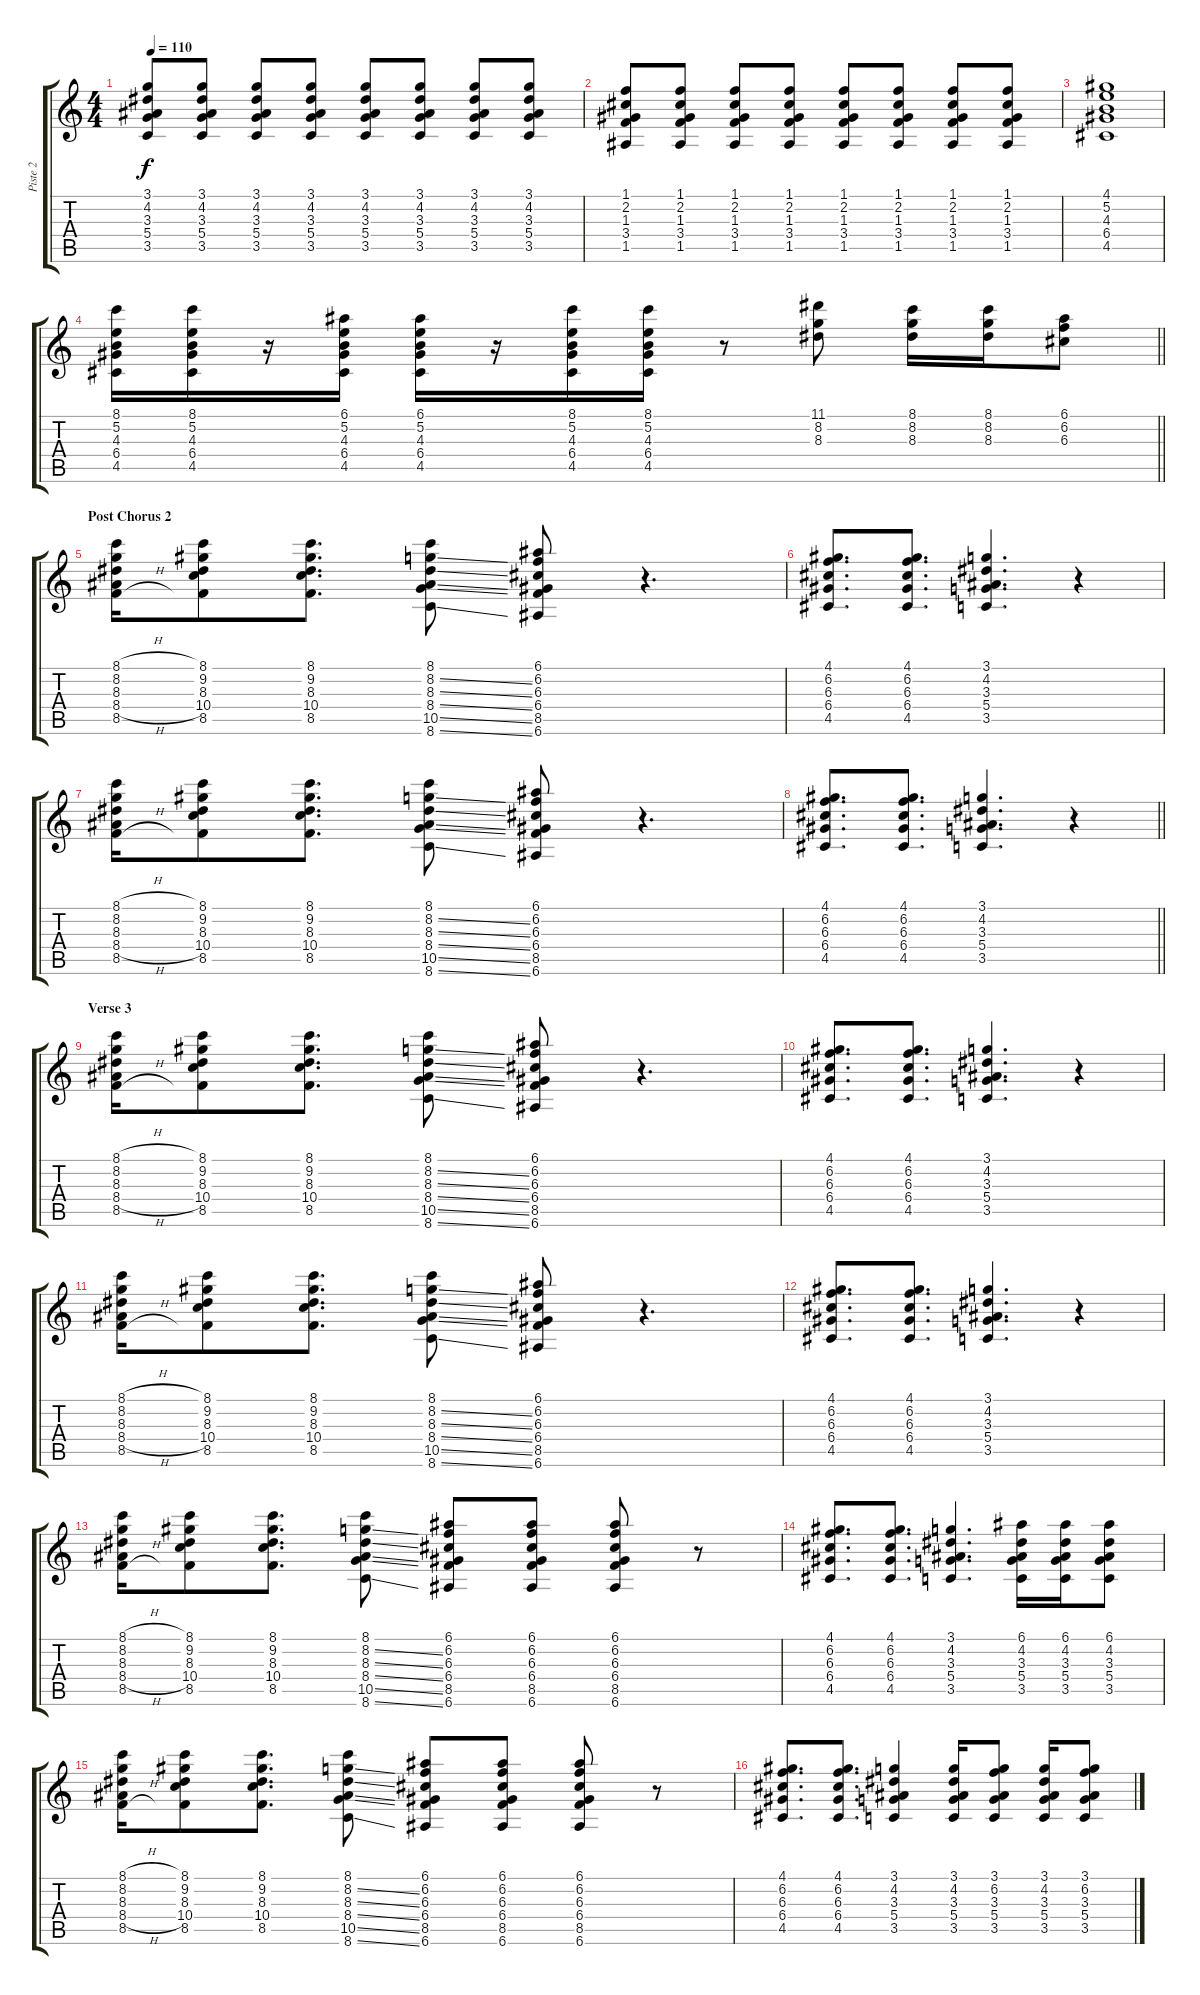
\track ("Piste 2" "Piste 2") {instrument electricguitarclean}
\staff {score tabs}
\tuning (E4 B3 G3 D3 A2 E2) {hide}
\ts (4 4)
\tempo 110
\clef g2
\ks c
(3.1 4.2 3.3 5.4 3.5).8{dy f} (3.1 4.2 3.3 5.4 3.5).8 (3.1 4.2 3.3 5.4 3.5).8 (3.1 4.2 3.3 5.4 3.5).8 (3.1 4.2 3.3 5.4 3.5).8 (3.1 4.2 3.3 5.4 3.5).8 (3.1 4.2 3.3 5.4 3.5).8 (3.1 4.2 3.3 5.4 3.5).8 |
(1.1 2.2 1.3 3.4 1.5).8 (1.1 2.2 1.3 3.4 1.5).8 (1.1 2.2 1.3 3.4 1.5).8 (1.1 2.2 1.3 3.4 1.5).8 (1.1 2.2 1.3 3.4 1.5).8 (1.1 2.2 1.3 3.4 1.5).8 (1.1 2.2 1.3 3.4 1.5).8 (1.1 2.2 1.3 3.4 1.5).8 |
(4.1 5.2 4.3 6.4 4.5).1 |
\barLineRight lightlight
(8.1 5.2 4.3 6.4 4.5).16 (8.1 5.2 4.3 6.4 4.5).16 r.16 (6.1 5.2 4.3 6.4 4.5).16 (6.1 5.2 4.3 6.4 4.5).16 r.16 (8.1 5.2 4.3 6.4 4.5).16 (8.1 5.2 4.3 6.4 4.5).16 r.8 (11.1 8.2 8.3).8 (8.1 8.2 8.3).16 (8.1 8.2 8.3).16 (6.1 6.2 6.3).8 |
\section ("" "Post Chorus 2")
(8.1{h} 8.2{h} 8.3{h} 8.4{h} 8.5{h}).16 (8.1 9.2 8.3 10.4 8.5).8 (8.1 9.2 8.3 10.4 8.5).8{d} (8.1 8.2{ss} 8.3{ss} 8.4{ss} 10.5{ss} 8.6{ss}).8 (6.1 6.2 6.3 6.4 8.5 6.6).8 r.4{d} |
(4.1 6.2 6.3 6.4 4.5).8{d} (4.1 6.2 6.3 6.4 4.5).8{d} (3.1 4.2 3.3 5.4 3.5).4{d} r.4 |
(8.1{h} 8.2{h} 8.3{h} 8.4{h} 8.5{h}).16 (8.1 9.2 8.3 10.4 8.5).8 (8.1 9.2 8.3 10.4 8.5).8{d} (8.1 8.2{ss} 8.3{ss} 8.4{ss} 10.5{ss} 8.6{ss}).8 (6.1 6.2 6.3 6.4 8.5 6.6).8 r.4{d} |
\barLineRight lightlight
(4.1 6.2 6.3 6.4 4.5).8{d} (4.1 6.2 6.3 6.4 4.5).8{d} (3.1 4.2 3.3 5.4 3.5).4{d} r.4 |
\section ("" "Verse 3")
(8.1{h} 8.2{h} 8.3{h} 8.4{h} 8.5{h}).16 (8.1 9.2 8.3 10.4 8.5).8 (8.1 9.2 8.3 10.4 8.5).8{d} (8.1 8.2{ss} 8.3{ss} 8.4{ss} 10.5{ss} 8.6{ss}).8 (6.1 6.2 6.3 6.4 8.5 6.6).8 r.4{d} |
(4.1 6.2 6.3 6.4 4.5).8{d} (4.1 6.2 6.3 6.4 4.5).8{d} (3.1 4.2 3.3 5.4 3.5).4{d} r.4 |
(8.1{h} 8.2{h} 8.3{h} 8.4{h} 8.5{h}).16 (8.1 9.2 8.3 10.4 8.5).8 (8.1 9.2 8.3 10.4 8.5).8{d} (8.1 8.2{ss} 8.3{ss} 8.4{ss} 10.5{ss} 8.6{ss}).8 (6.1 6.2 6.3 6.4 8.5 6.6).8 r.4{d} |
(4.1 6.2 6.3 6.4 4.5).8{d} (4.1 6.2 6.3 6.4 4.5).8{d} (3.1 4.2 3.3 5.4 3.5).4{d} r.4 |
(8.1{h} 8.2{h} 8.3{h} 8.4{h} 8.5{h}).16 (8.1 9.2 8.3 10.4 8.5).8 (8.1 9.2 8.3 10.4 8.5).8{d} (8.1 8.2{ss} 8.3{ss} 8.4{ss} 10.5{ss} 8.6{ss}).8 (6.1 6.2 6.3 6.4 8.5 6.6).8 (6.1 6.2 6.3 6.4 8.5 6.6).8 (6.1 6.2 6.3 6.4 8.5 6.6).8 r.8 |
(4.1 6.2 6.3 6.4 4.5).8{d} (4.1 6.2 6.3 6.4 4.5).8{d} (3.1 4.2 3.3 5.4 3.5).4{d} (6.1 4.2 3.3 5.4 3.5).16 (6.1 4.2 3.3 5.4 3.5).16 (6.1 4.2 3.3 5.4 3.5).8 |
(8.1{h} 8.2{h} 8.3{h} 8.4{h} 8.5{h}).16 (8.1 9.2 8.3 10.4 8.5).8 (8.1 9.2 8.3 10.4 8.5).8{d} (8.1 8.2{ss} 8.3{ss} 8.4{ss} 10.5{ss} 8.6{ss}).8 (6.1 6.2 6.3 6.4 8.5 6.6).8 (6.1 6.2 6.3 6.4 8.5 6.6).8 (6.1 6.2 6.3 6.4 8.5 6.6).8 r.8 |
(4.1 6.2 6.3 6.4 4.5).8{d} (4.1 6.2 6.3 6.4 4.5).8{d} (3.1 4.2 3.3 5.4 3.5).4 (3.1 4.2 3.3 5.4 3.5).16 (3.1 6.2 3.3 5.4 3.5).8 (3.1 4.2 3.3 5.4 3.5).16 (3.1 6.2 3.3 5.4 3.5).8
